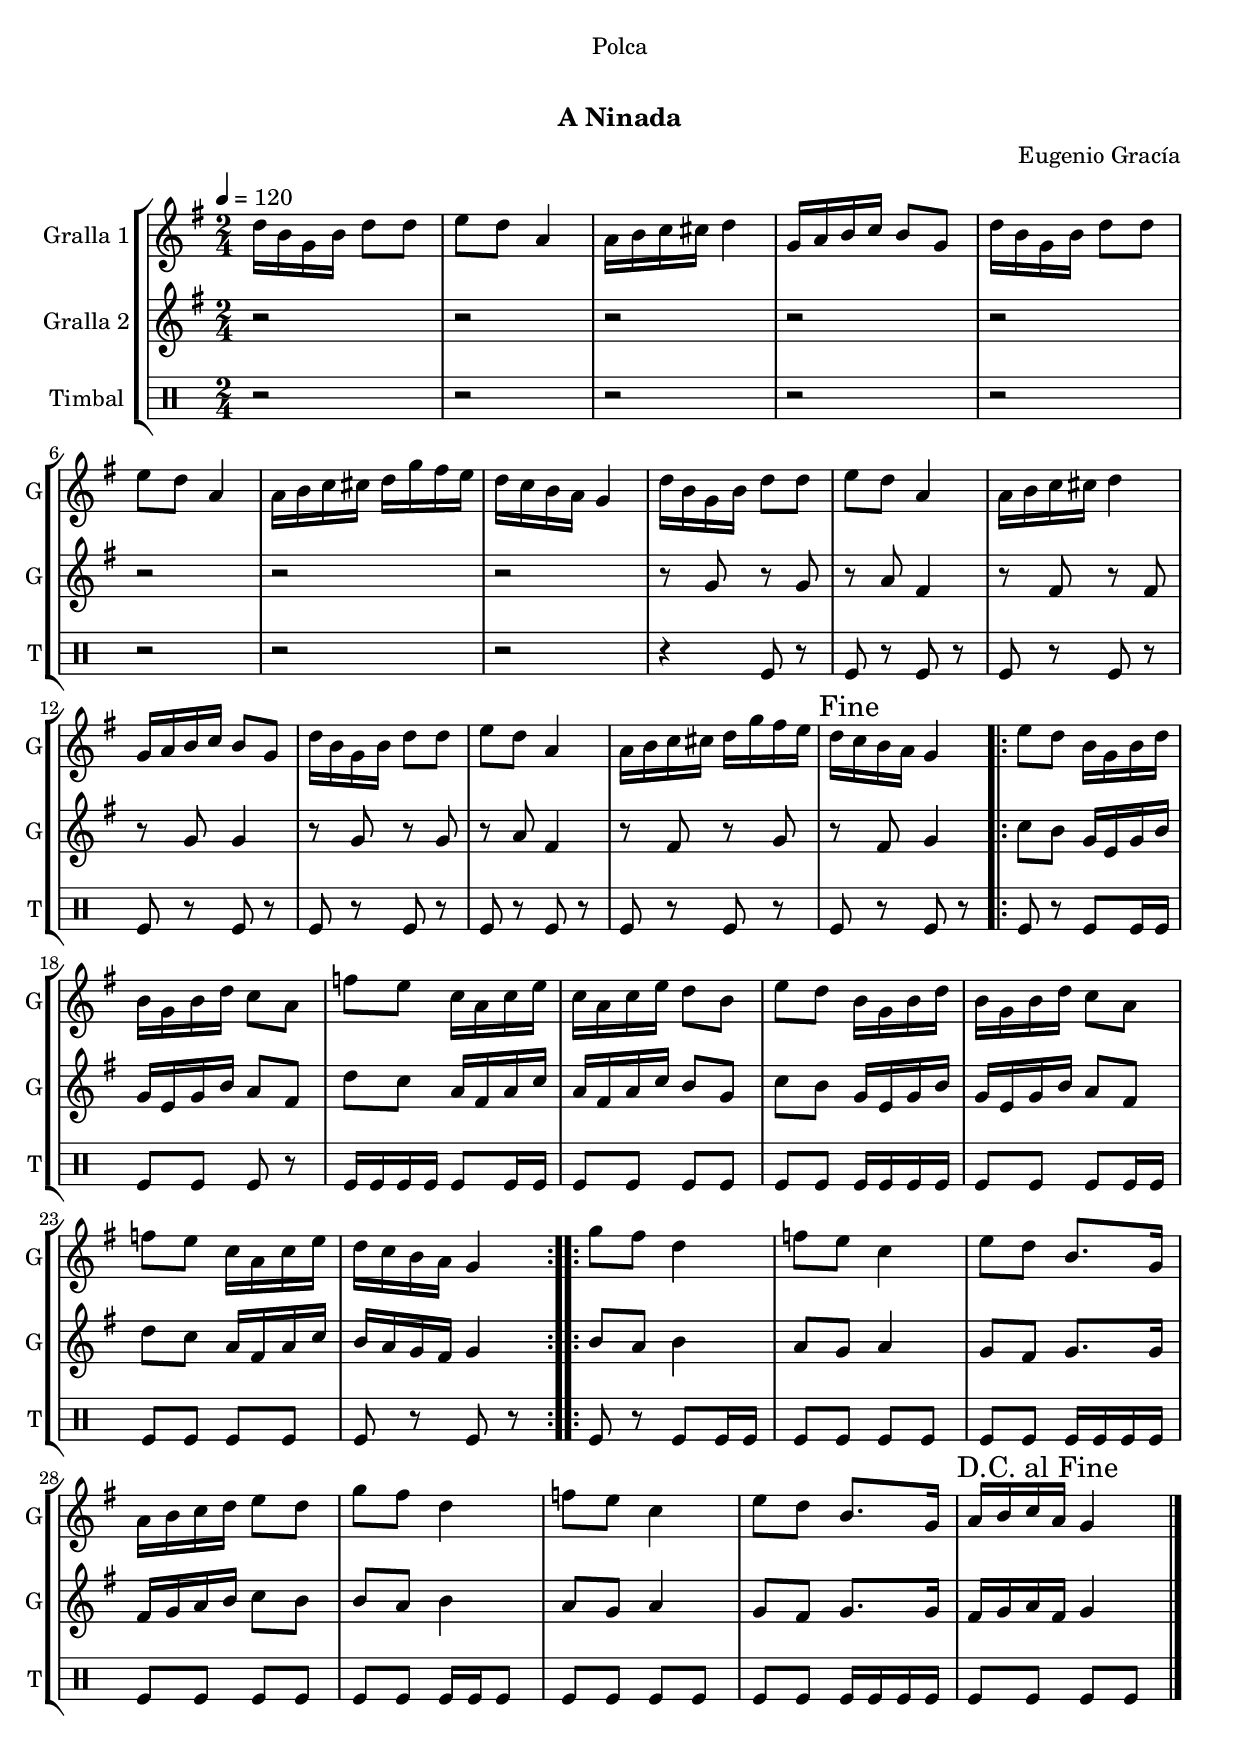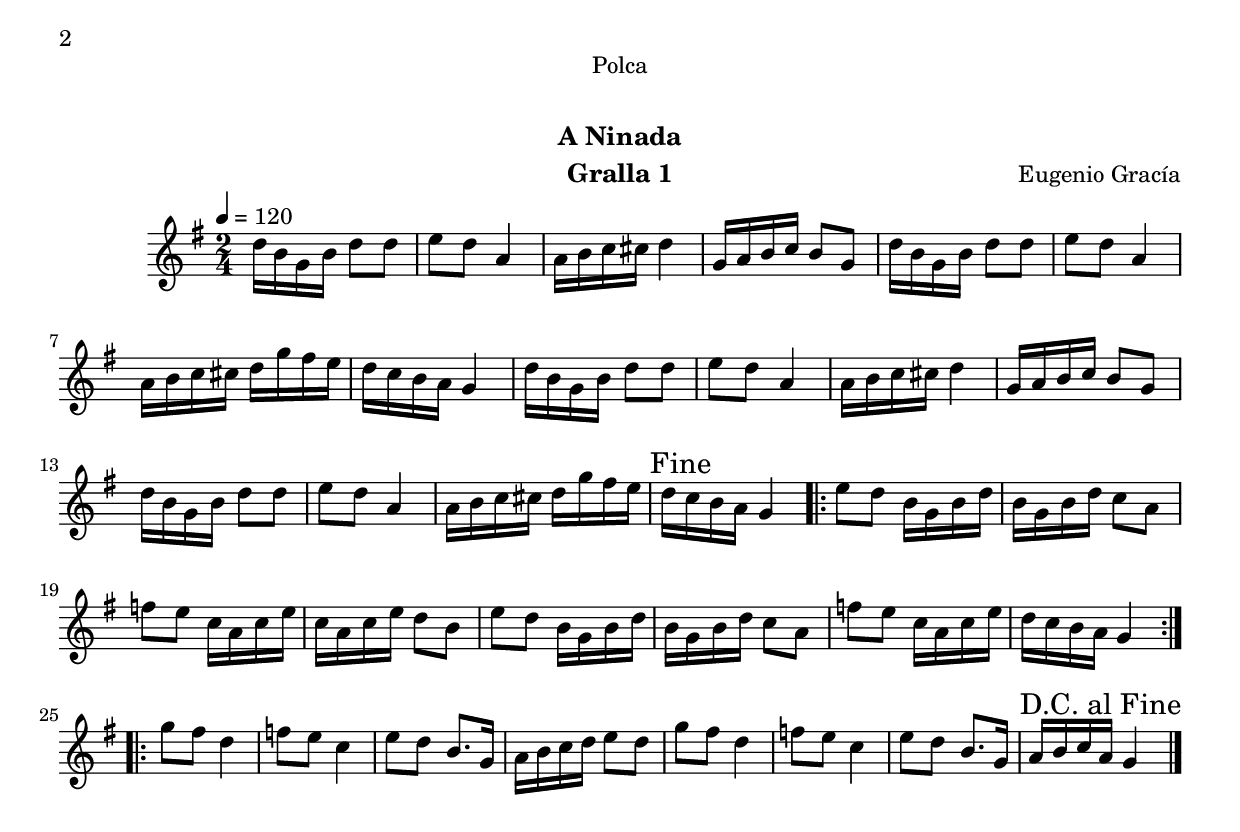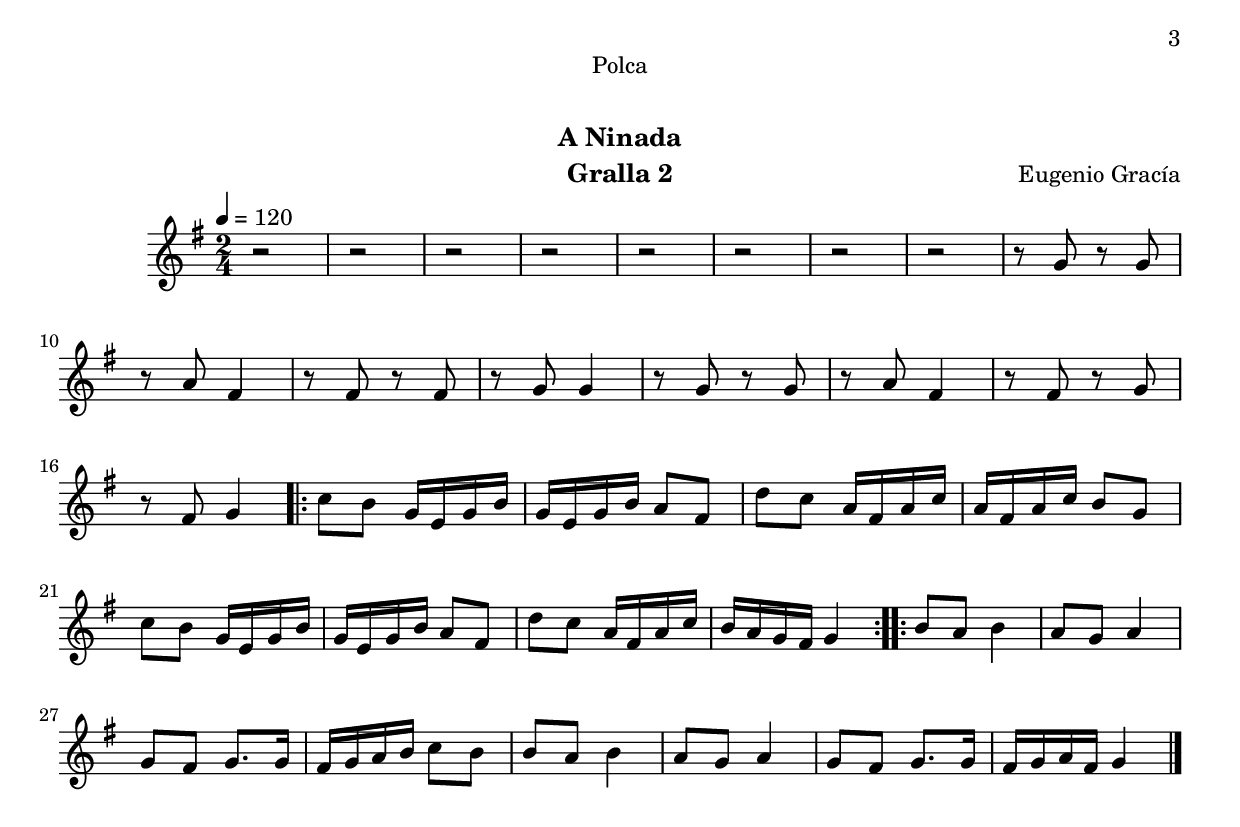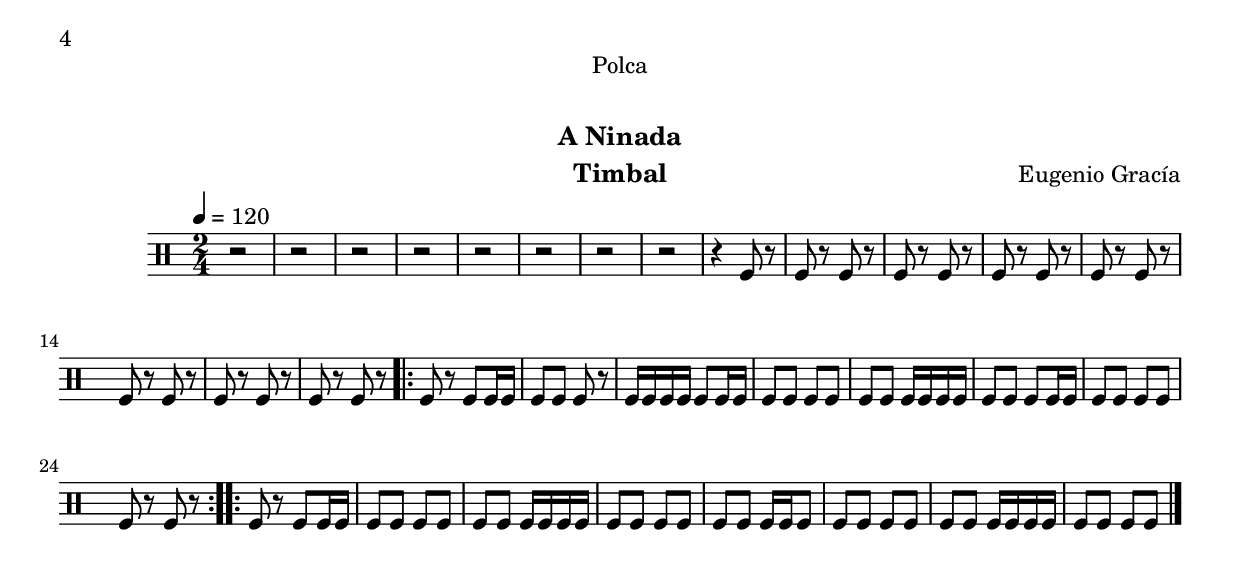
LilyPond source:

\version "2.22.1"

\header {
  dedication="Polca"
  title="  "
  subtitle="A Ninada"
  subsubtitle=""
  poet=""
  meter=""
  piece=""
  composer="Eugenio Gracía"
  arranger=""
  opus=""
  instrument=""
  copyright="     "
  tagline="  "
}

liniaroAa =
\relative d''
{
  \tempo 4=120
  \clef treble
  \key g \major
  \time 2/4
  d16 b g b d8 d  |
  e8 d a4  |
  a16 b c cis d4  |
  g,16 a b c b8 g  |
  %05
  d'16 b g b d8 d  |
  e8 d a4  |
  a16 b c cis d g fis e  |
  d16 c b a g4  |
  d'16 b g b d8 d  |
  %10
  e8 d a4  |
  a16 b c cis d4  |
  g,16 a b c b8 g  |
  d'16 b g b d8 d  |
  e8 d a4  |
  %15
  a16 b c cis d g fis e  |
  \mark "Fine" d16 c b a g4  |
  \repeat volta 2 { e'8 d b16 g b d  |
  b16 g b d c8 a  |
  f'8 e c16 a c e  |
  %20
  c16 a c e d8 b  |
  e8 d b16 g b d  |
  b16 g b d c8 a  |
  f'8 e c16 a c e  |
  d16 c b a g4  | }
  %25
  \repeat volta 2 { g'8 fis d4  |
  f8 e c4  |
  e8 d b8. g16  |
  a16 b c d e8 d  |
  g8 fis d4  |
  %30
  f8 e c4  |
  e8 d b8. g16  |
  \mark "D.C. al Fine" a16 b c a g4  \bar "|."
  }
}

liniaroAb =
\relative g'
{
  \tempo 4=120
  \clef treble
  \key g \major
  \time 2/4
  r2  |
  r2  |
  r2  |
  r2  |
  %05
  r2  |
  r2  |
  r2  |
  r2  |
  r8 g r g  |
  %10
  r8 a fis4  |
  r8 fis r fis  |
  r8 g g4  |
  r8 g r g  |
  r8 a fis4  |
  %15
  r8 fis r g  |
  r8 fis g4  |
  \repeat volta 2 { c8 b g16 e g b  |
  g16 e g b a8 fis  |
  d'8 c a16 fis a c  |
  %20
  a16 fis a c b8 g  |
  c8 b g16 e g b  |
  g16 e g b a8 fis  |
  d'8 c a16 fis a c  |
  b16 a g fis g4  | }
  %25
  \repeat volta 2 { b8 a b4  |
  a8 g a4  |
  g8 fis g8. g16  |
  fis16 g a b c8 b  |
  b8 a b4  |
  %30
  a8 g a4  |
  g8 fis g8. g16  |
  fis16 g a fis g4  \bar "|."
  }
}

liniaroAc =
\drummode
{
  \tempo 4=120
  \time 2/4
  r2  |
  r2  |
  r2  |
  r2  |
  %05
  r2  |
  r2  |
  r2  |
  r2  |
  r4 tomfl8 r  |
  %10
  tomfl8 r tomfl r  |
  tomfl8 r tomfl r  |
  tomfl8 r tomfl r  |
  tomfl8 r tomfl r  |
  tomfl8 r tomfl r  |
  %15
  tomfl8 r tomfl r  |
  tomfl8 r tomfl r  |
  \repeat volta 2 { tomfl8 r tomfl tomfl16 tomfl  |
  tomfl8 tomfl tomfl r  |
  tomfl16 tomfl tomfl tomfl tomfl8 tomfl16 tomfl  |
  %20
  tomfl8 tomfl tomfl tomfl  |
  tomfl8 tomfl tomfl16 tomfl tomfl tomfl  |
  tomfl8 tomfl tomfl tomfl16 tomfl  |
  tomfl8 tomfl tomfl tomfl  |
  tomfl8 r tomfl r  | }
  %25
  \repeat volta 2 { tomfl8 r tomfl tomfl16 tomfl  |
  tomfl8 tomfl tomfl tomfl  |
  tomfl8 tomfl tomfl16 tomfl tomfl tomfl  |
  tomfl8 tomfl tomfl tomfl  |
  tomfl8 tomfl tomfl16 tomfl tomfl8  |
  %30
  tomfl8 tomfl tomfl tomfl  |
  tomfl8 tomfl tomfl16 tomfl tomfl tomfl  |
  tomfl8 tomfl tomfl tomfl  \bar "|."
  }
}

\bookpart {
  \score {
    \new StaffGroup {
      \override Score.RehearsalMark #'self-alignment-X = #LEFT
      <<
        \new Staff \with {instrumentName = #"Gralla 1" shortInstrumentName = #"G"} \liniaroAa
        \new Staff \with {instrumentName = #"Gralla 2" shortInstrumentName = #"G"} \liniaroAb
        \new DrumStaff \with {instrumentName = #"Timbal" shortInstrumentName = #"T"} \liniaroAc
      >>
    }
    \layout {}
  }
  \score { \unfoldRepeats
    \new StaffGroup {
      \override Score.RehearsalMark #'self-alignment-X = #LEFT
      <<
        \new Staff \with {instrumentName = #"Gralla 1" shortInstrumentName = #"G"} \liniaroAa
        \new Staff \with {instrumentName = #"Gralla 2" shortInstrumentName = #"G"} \liniaroAb
        \new DrumStaff \with {instrumentName = #"Timbal" shortInstrumentName = #"T"} \liniaroAc
      >>
    }
    \midi {}
  }
}

\bookpart {
  \header {instrument="Gralla 1"}
  \score {
    \new StaffGroup {
      \override Score.RehearsalMark #'self-alignment-X = #LEFT
      <<
        \new Staff \liniaroAa
      >>
    }
    \layout {}
  }
  \score { \unfoldRepeats
    \new StaffGroup {
      \override Score.RehearsalMark #'self-alignment-X = #LEFT
      <<
        \new Staff \liniaroAa
      >>
    }
    \midi {}
  }
}

\bookpart {
  \header {instrument="Gralla 2"}
  \score {
    \new StaffGroup {
      \override Score.RehearsalMark #'self-alignment-X = #LEFT
      <<
        \new Staff \liniaroAb
      >>
    }
    \layout {}
  }
  \score { \unfoldRepeats
    \new StaffGroup {
      \override Score.RehearsalMark #'self-alignment-X = #LEFT
      <<
        \new Staff \liniaroAb
      >>
    }
    \midi {}
  }
}

\bookpart {
  \header {instrument="Timbal"}
  \score {
    \new StaffGroup {
      \override Score.RehearsalMark #'self-alignment-X = #LEFT
      <<
        \new DrumStaff \liniaroAc
      >>
    }
    \layout {}
  }
  \score { \unfoldRepeats
    \new StaffGroup {
      \override Score.RehearsalMark #'self-alignment-X = #LEFT
      <<
        \new DrumStaff \liniaroAc
      >>
    }
    \midi {}
  }
}

